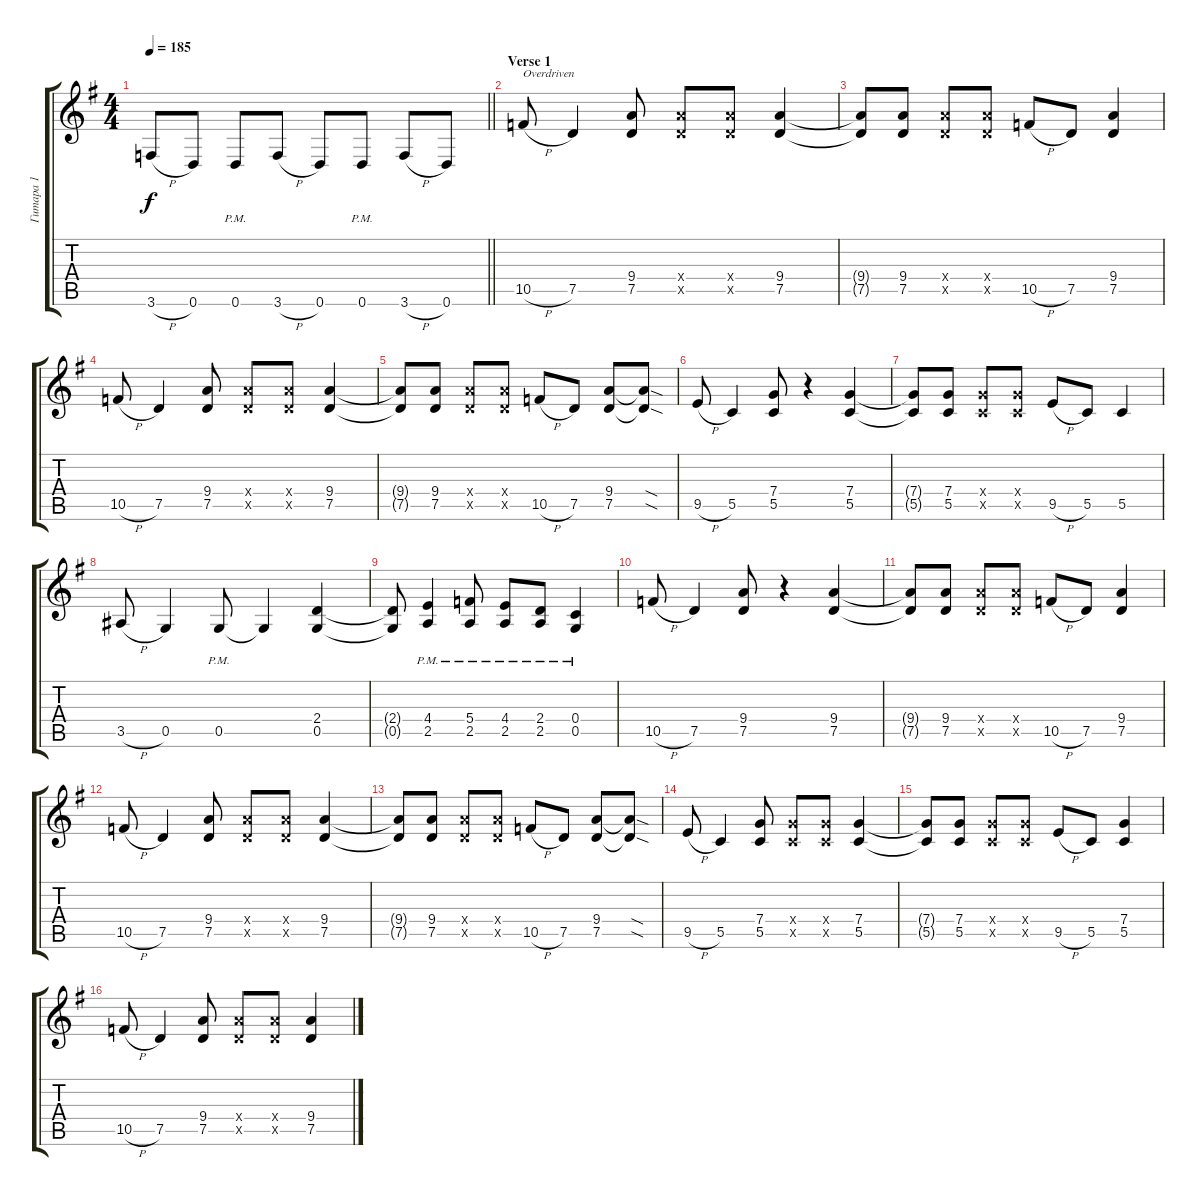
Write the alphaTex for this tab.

\track ("Гитара 1" "Гитара 1") {instrument distortionguitar}
\staff {score tabs}
\tuning (D4 A3 F3 C3 G2 D2) {hide}
\ts (4 4)
\tempo 185
\clef g2
\barLineRight lightlight
\ks eminor
3.6{h}.8{dy f} 0.6.8 0.6{pm}.8 3.6{h}.8 0.6.8 0.6{pm}.8 3.6{h}.8 0.6.8 |
\section ("" "Verse 1")
10.5{h}.8{txt "Overdriven" instrument overdrivenguitar} 7.5.4 (9.4 7.5).8 (9.4{x} 7.5{x}).8 (9.4{x} 7.5{x}).8 (9.4 7.5).4 |
(9.4{t} 7.5{t}).8 (9.4 7.5).8 (9.4{x} 7.5{x}).8 (9.4{x} 7.5{x}).8 10.5{h}.8 7.5.8 (9.4 7.5).4 |
10.5{h}.8 7.5.4 (9.4 7.5).8 (9.4{x} 7.5{x}).8 (9.4{x} 7.5{x}).8 (9.4 7.5).4 |
(9.4{t} 7.5{t}).8 (9.4 7.5).8 (9.4{x} 7.5{x}).8 (9.4{x} 7.5{x}).8 10.5{h}.8 7.5.8 (9.4 7.5).8 (9.4{sod t} 7.5{sod t}).8 |
9.5{h}.8 5.5.4 (7.4 5.5).8 r.4 (7.4 5.5).4 |
(7.4{t} 5.5{t}).8 (7.4 5.5).8 (7.4{x} 5.5{x}).8 (7.4{x} 5.5{x}).8 9.5{h}.8 5.5.8 5.5.4 |
3.5{h}.8 0.5.4 0.5{pm}.8 0.5{t}.4 (2.4 0.5).4 |
(2.4{t} 0.5{t}).8 (4.4{pm} 2.5{pm}).4 (5.4{pm} 2.5{pm}).8 (4.4{pm} 2.5{pm}).8 (2.4{pm} 2.5{pm}).8 (0.4{pm} 0.5{pm}).4 |
10.5{h}.8 7.5.4 (9.4 7.5).8 r.4 (9.4 7.5).4 |
(9.4{t} 7.5{t}).8 (9.4 7.5).8 (9.4{x} 7.5{x}).8 (9.4{x} 7.5{x}).8 10.5{h}.8 7.5.8 (9.4 7.5).4 |
10.5{h}.8 7.5.4 (9.4 7.5).8 (9.4{x} 7.5{x}).8 (9.4{x} 7.5{x}).8 (9.4 7.5).4 |
(9.4{t} 7.5{t}).8 (9.4 7.5).8 (9.4{x} 7.5{x}).8 (9.4{x} 7.5{x}).8 10.5{h}.8 7.5.8 (9.4 7.5).8 (9.4{sod t} 7.5{sod t}).8 |
9.5{h}.8 5.5.4 (7.4 5.5).8 (7.4{x} 5.5{x}).8 (7.4{x} 5.5{x}).8 (7.4 5.5).4 |
(7.4{t} 5.5{t}).8 (7.4 5.5).8 (7.4{x} 5.5{x}).8 (7.4{x} 5.5{x}).8 9.5{h}.8 5.5.8 (7.4 5.5).4 |
10.5{h}.8 7.5.4 (9.4 7.5).8 (9.4{x} 7.5{x}).8 (9.4{x} 7.5{x}).8 (9.4 7.5).4
